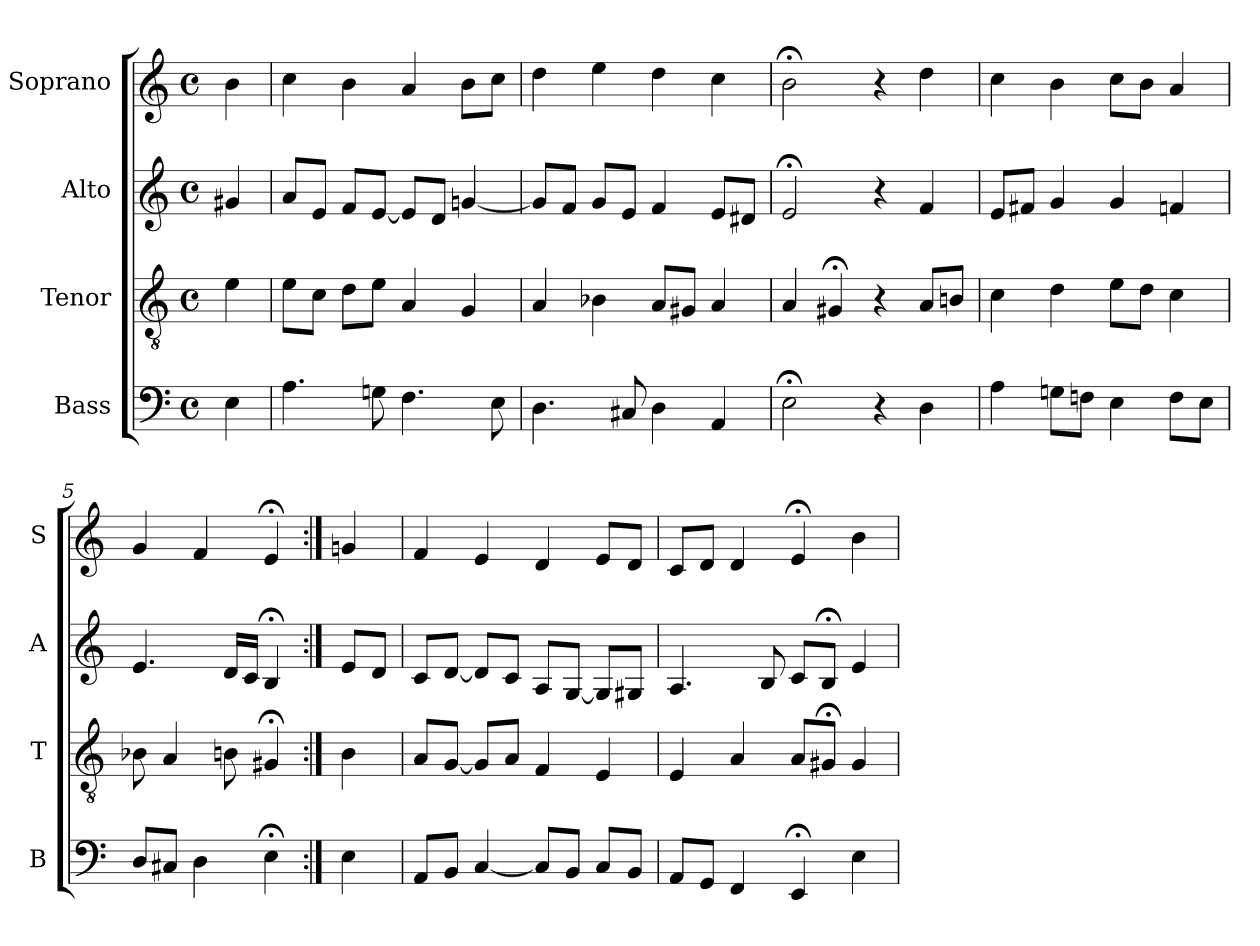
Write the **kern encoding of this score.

**kern	**kern	**kern	**kern
*part4	*part3	*part2	*part1
*staff4	*staff3	*staff2	*staff1
*I"Bass	*I"Tenor	*I"Alto	*I"Soprano
*I'B	*I'T	*I'A	*I'S
*clefF4	*clefGv2	*clefG2	*clefG2
*k[]	*k[]	*k[]	*k[]
*a:	*a:	*a:	*a:
*M4/4	*M4/4	*M4/4	*M4/4
*met(c)	*met(c)	*met(c)	*met(c)
*MM100	*MM100	*MM100	*MM100
=	=	=	=
4E	4e	4g#X	4b
=1	=1	=1	=1
4.A	8eL	8aL	4cc
.	8cJ	8eJ	.
.	8dL	8fL	4b
8Gn	8eJ	[8eJ	.
4.F	4A	8eL]	4a
.	.	8dJ	.
.	4G	[4gn	8bL
8E	.	.	8ccJ
=2	=2	=2	=2
4.D	4A	8gL]	4dd
.	.	8fJ	.
.	4B-X	8gL	4ee
8C#X	.	8eJ	.
4D	8AL	4f	4dd
.	8G#XJ	.	.
4AA	4A	8eL	4cc
.	.	8d#XJ	.
=3	=3	=3	=3
2E;<	4A	2e;<	2b;<
.	4G#X;<	.	.
4r	4r	4r	4r
4D	8AL	4f	4dd
.	8BnJ	.	.
=4	=4	=4	=4
4A	4c	8eL	4cc
.	.	8f#XJ	.
8GnL	4d	4g	4b
8FnJ	.	.	.
4E	8eL	4g	8ccL
.	8dJ	.	8bJ
8FL	4c	4fn	4a
8EJ	.	.	.
=5	=5	=5	=5
8DL	8B-X	4.e	4g
8C#XJ	4A	.	.
4D	.	.	4f
.	8Bn	16dLL	.
.	.	16cJJ	.
4E;<	4G#X;<	4B;<	4e;<
=:|!	=:|!	=:|!	=:|!
4E	4B	8eL	4gn
.	.	8dJ	.
=6	=6	=6	=6
8AAL	8AL	8cL	4f
8BBJ	[8GJ	[8dJ	.
[4C	8GL]	8dL]	4e
.	8AJ	8cJ	.
8CL]	4F	8AL	4d
8BBJ	.	[8GJ	.
8CL	4E	8GL]	8eL
8BBJ	.	8G#XJ	8dJ
=7	=7	=7	=7
8AAL	4E	4.A	8cL
8GGJ	.	.	8dJ
4FF	4A	.	4d
.	.	8B	.
4EE;<i	8AiL	8ciL	4e;<i
.	8G#X;<J	8B;<J	.
4E	4G#	4e	4b
=	=	=	=
*-	*-	*-	*-
